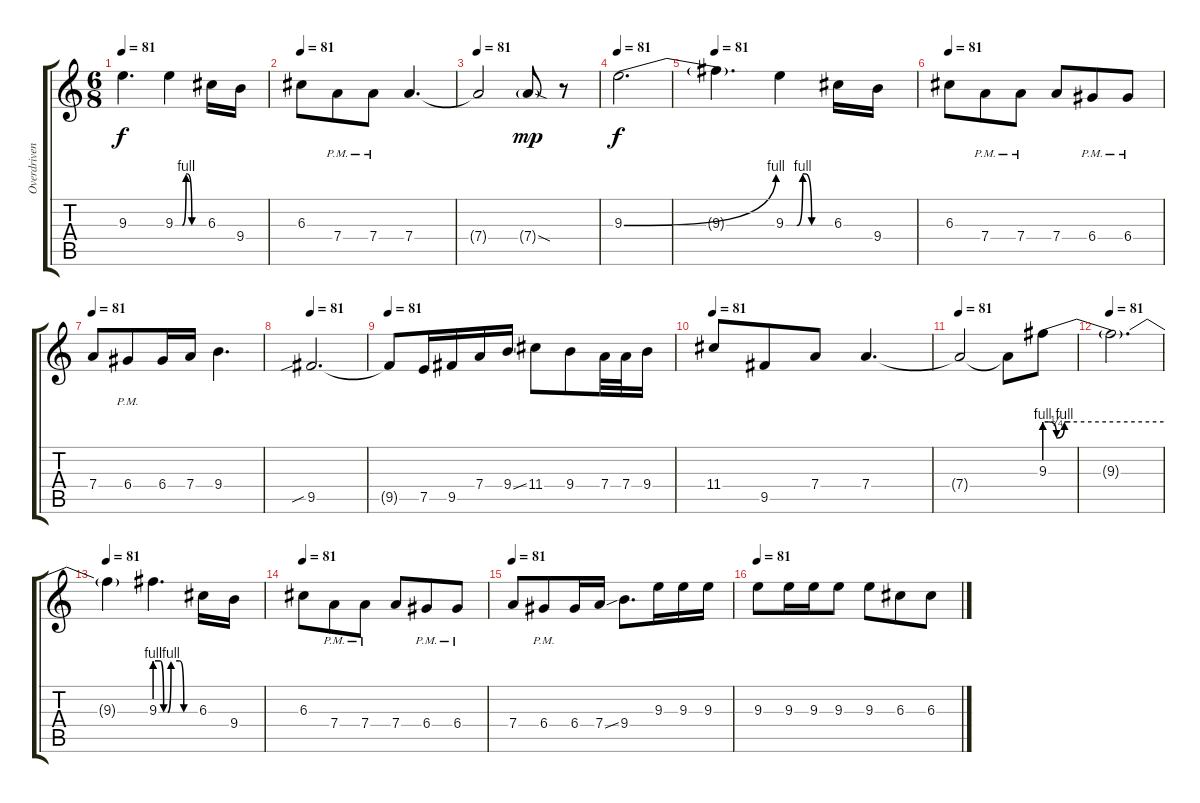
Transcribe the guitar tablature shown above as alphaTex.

\track ("Overdriven Guitar I" "Overdriven") {instrument overdrivenguitar}
\staff {score tabs}
\tuning (E4 B3 G3 D3 A2 E2) {hide}
\ts (6 8)
\tempo 81
\clef g2
\ks c
9.3{t}.4{d dy f} 9.3{be (custom 0 0 15 0 23 4 26 4 35 0 60 0)}.4 6.3.16 9.4.16 |
\tempo 81
6.3.8 7.4{pm}.8 7.4{pm}.8 7.4.4{d} |
\tempo 81
7.4{t}.2 7.4{sod g}.8{dy mp} r.8 |
\tempo 81
9.3{be (bend 0 0 60 4)}.2{d dy f} |
\tempo 81
9.3{t}.4{d} 9.3{be (custom 0 0 15 0 23 4 26 4 35 0 60 0)}.4 6.3.16 9.4.16 |
\tempo 81
6.3.8 7.4{pm}.8 7.4{pm}.8 7.4.8 6.4{pm}.8 6.4{pm}.8 |
\tempo 81
7.4.8 6.4{pm}.8 6.4.16 7.4.16 9.4.4{d} |
\tempo 81
9.5{sib}.2{d} |
\tempo 81
9.5{t}.8 7.5.16 9.5.16 7.4.16 9.4{ss}.16 11.4.8 9.4.8 7.4.32 7.4.32 9.4.16 |
\tempo 81
11.4.8 9.5.8 7.4.8 7.4.4{d} |
\tempo 81
7.4{t}.2 7.4{t}.8 9.3{be (custom 0 4 2 4 6 1 10 4 13 4 60 4)}.8 |
\tempo 81
9.3{t}.2{d} |
\tempo 81
9.3{t}.4 9.3{be (custom 0 4 8 4 13 0 19 0 24 4 37 4 43 0 60 0)}.4{d} 6.3.16 9.4.16 |
\tempo 81
6.3.8 7.4{pm}.8 7.4{pm}.8 7.4.8 6.4{pm}.8 6.4{pm}.8 |
\tempo 81
7.4.8 6.4{pm}.8 6.4.16 7.4{ss}.16 9.4.8{d} 9.3.16 9.3.16 9.3.16 |
\tempo 81
9.3.8 9.3.16 9.3.16 9.3.8 9.3.8 6.3.8 6.3{ss}.8
